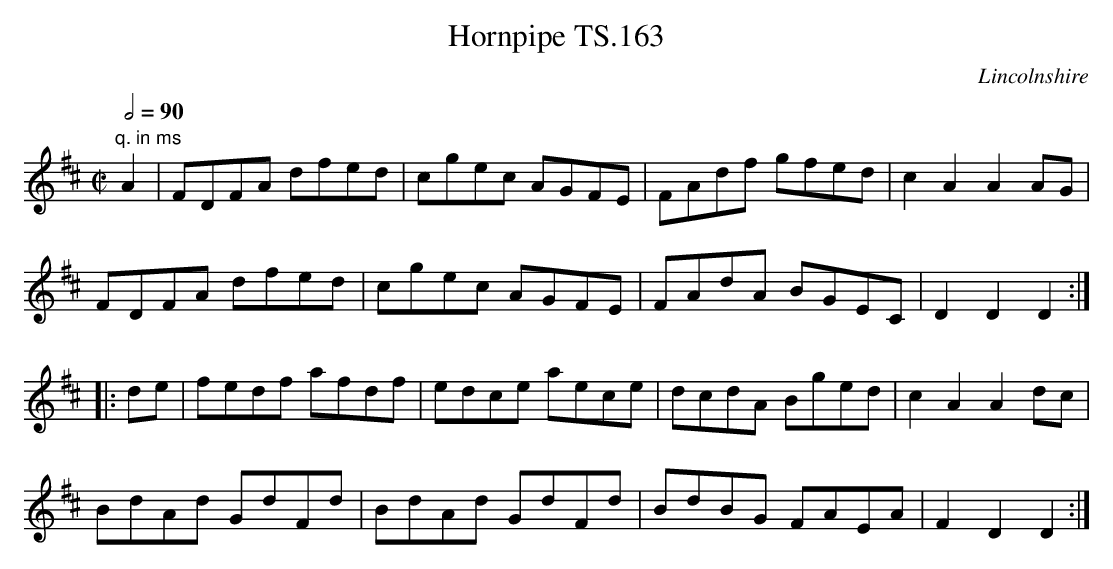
X:1
T:Hornpipe TS.163
L:1/8
M:C|
O:Lincolnshire
Q:1/2=90
K:D
"q. in ms"A2|FDFA dfed|cgec AGFE|FAdf gfed|c2A2A2 AG|!
FDFA dfed| cgec AGFE|FAdA BGEC|D2D2D2:|!
|:de|fedf afdf|edce aece|dcdA Bged|c2A2A2dc|!
BdAd GdFd|BdAd GdFd|BdBG FAEA|F2D2D2:|]
